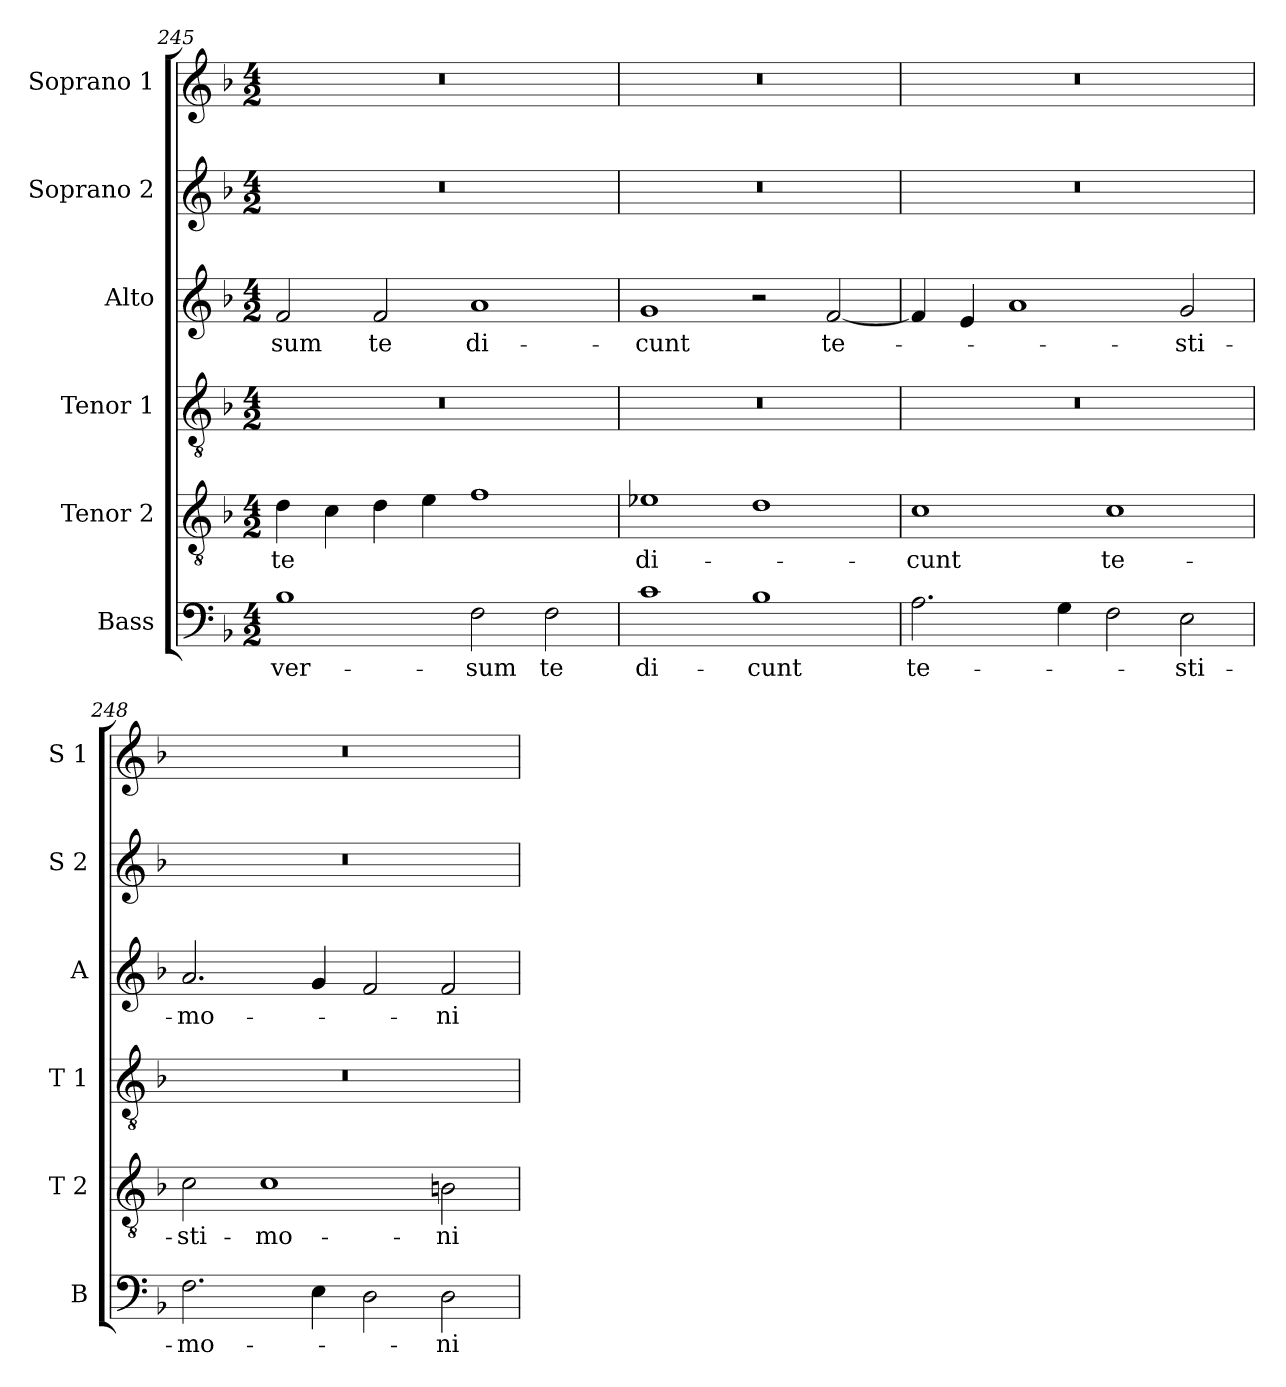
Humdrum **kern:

**kern	**text	**kern	**text	**kern	**kern	**text	**kern	**kern
*part6	*part6	*part5	*part5	*part4	*part3	*part3	*part2	*part1
*staff6	*staff6	*staff5	*staff5	*staff4	*staff3	*staff3	*staff2	*staff1
*I"Bass	*	*I"Tenor 2	*	*I"Tenor 1	*I"Alto	*	*I"Soprano 2	*I"Soprano 1
*I'B	*	*I'T 2	*	*I'T 1	*I'A	*	*I'S 2	*I'S 1
!!LO:LB:g=z
*clefF4	*	*clefGv2	*	*clefGv2	*clefG2	*	*clefG2	*clefG2
*k[b-]	*	*k[b-]	*	*k[b-]	*k[b-]	*	*k[b-]	*k[b-]
*F:	*	*F:	*	*F:	*F:	*	*F:	*F:
*M4/2	*	*M4/2	*	*M4/2	*M4/2	*	*M4/2	*M4/2
=245	=245	=245	=245	=245	=245	=245	=245	=245
!	!LO:LY:b	!	!	!	!	!	!	!
!	!	!	!LO:LY:b	!	!	!	!	!
!	!	!	!	!	!	!LO:LY:b	!	!
1B-	-ver-	4d\	te	0r	2f/	-sum	0r	0r
.	.	4c\	.	.	.	.	.	.
!	!	!	!	!	!	!LO:LY:b	!	!
.	.	4d\	.	.	2f/	te	.	.
.	.	4e\	.	.	.	.	.	.
!	!LO:LY:b	!	!	!	!	!	!	!
!	!	!	!	!	!	!LO:LY:b	!	!
2F\	-sum	1f	.	.	1a	di-	.	.
!	!LO:LY:b	!	!	!	!	!	!	!
2F\	te	.	.	.	.	.	.	.
=246	=246	=246	=246	=246	=246	=246	=246	=246
!	!LO:LY:b	!	!	!	!	!	!	!
!	!	!	!LO:LY:b	!	!	!	!	!
!	!	!	!	!	!	!LO:LY:b	!	!
1c	di-	1e-X	di-	0r	1g	-cunt	0r	0r
!	!LO:LY:b	!	!	!	!	!	!	!
1B-	-cunt	1d	.	.	2r	.	.	.
!	!	!	!	!	!	!LO:LY:b	!	!
.	.	.	.	.	[2f/	te-	.	.
=247	=247	=247	=247	=247	=247	=247	=247	=247
!	!LO:LY:b	!	!	!	!	!	!	!
!	!	!	!LO:LY:b	!	!	!	!	!
2.A\	te-	1c	-cunt	0r	4f/]	.	0r	0r
.	.	.	.	.	4e/	.	.	.
.	.	.	.	.	1a	.	.	.
4G\	.	.	.	.	.	.	.	.
!	!	!	!LO:LY:b	!	!	!	!	!
2F\	.	1c	te-	.	.	.	.	.
!	!LO:LY:b	!	!	!	!	!	!	!
!	!	!	!	!	!	!LO:LY:b	!	!
2E\	-sti-	.	.	.	2g/	-sti-	.	.
=248	=248	=248	=248	=248	=248	=248	=248	=248
!	!LO:LY:b	!	!	!	!	!	!	!
!	!	!	!LO:LY:b	!	!	!	!	!
!	!	!	!	!	!	!LO:LY:b	!	!
2.F\	-mo-	2c\	-sti-	0r	2.a/	-mo-	0r	0r
!	!	!	!LO:LY:b	!	!	!	!	!
.	.	1c	-mo-	.	.	.	.	.
4E\	.	.	.	.	4g/	.	.	.
2D\	.	.	.	.	2f/	.	.	.
!	!LO:LY:b	!	!	!	!	!	!	!
!	!	!	!LO:LY:b	!	!	!	!	!
!	!	!	!	!	!	!LO:LY:b	!	!
2D\	-ni-	2Bn\	-ni-	.	2f/	-ni-	.	.
=	=	=	=	=	=	=	=	=
*-	*-	*-	*-	*-	*-	*-	*-	*-
